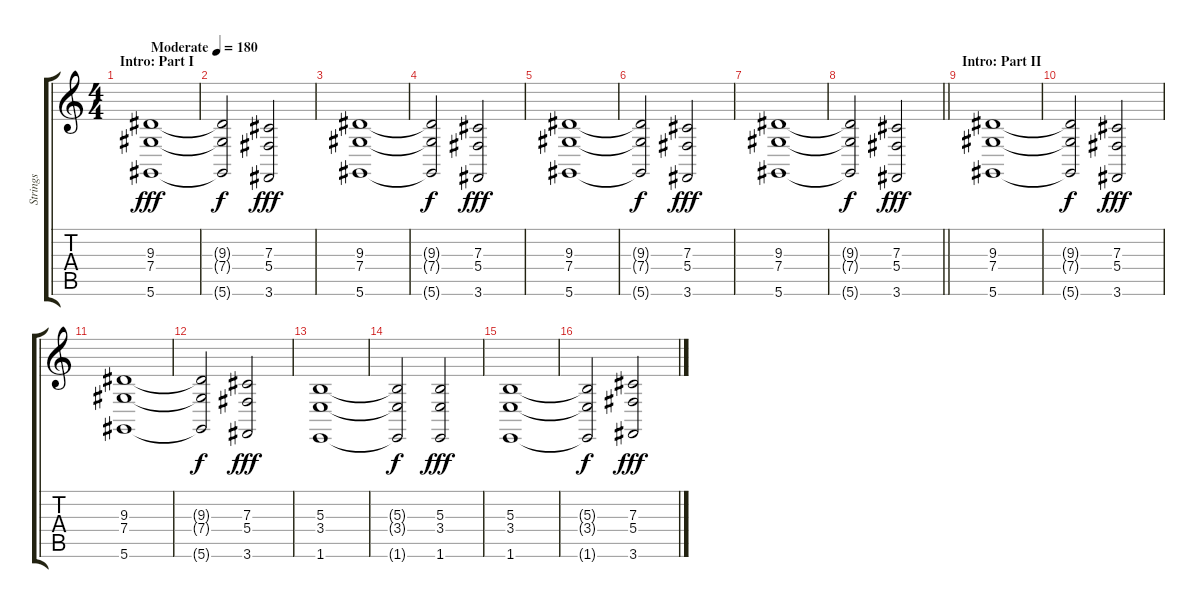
\track ("Strings" "Strings") {instrument stringensemble1}
\staff {score tabs}
\tuning (Eb4 Bb3 Gb3 Db3 Ab2 Eb2) {hide}
\ts (4 4)
\section ("" "Intro: Part I")
\tempo (180 "Moderate")
\clef g2
\ks c
(9.3 7.4 5.6).1{dy fff instrument stringensemble1} |
(9.3{t} 7.4{t} 5.6{t}).2{dy f} (7.3 5.4 3.6).2{dy fff} |
(9.3 7.4 5.6).1 |
(9.3{t} 7.4{t} 5.6{t}).2{dy f} (7.3 5.4 3.6).2{dy fff} |
(9.3 7.4 5.6).1 |
(9.3{t} 7.4{t} 5.6{t}).2{dy f} (7.3 5.4 3.6).2{dy fff} |
(9.3 7.4 5.6).1 |
\barLineRight lightlight
(9.3{t} 7.4{t} 5.6{t}).2{dy f} (7.3 5.4 3.6).2{dy fff} |
\section ("" "Intro: Part II")
(9.3 7.4 5.6).1 |
(9.3{t} 7.4{t} 5.6{t}).2{dy f} (7.3 5.4 3.6).2{dy fff} |
(9.3 7.4 5.6).1 |
(9.3{t} 7.4{t} 5.6{t}).2{dy f} (7.3 5.4 3.6).2{dy fff} |
(5.3 3.4 1.6).1 |
(5.3{t} 3.4{t} 1.6{t}).2{dy f} (5.3 3.4 1.6).2{dy fff} |
(5.3 3.4 1.6).1 |
(5.3{t} 3.4{t} 1.6{t}).2{dy f} (7.3 5.4 3.6).2{dy fff}
